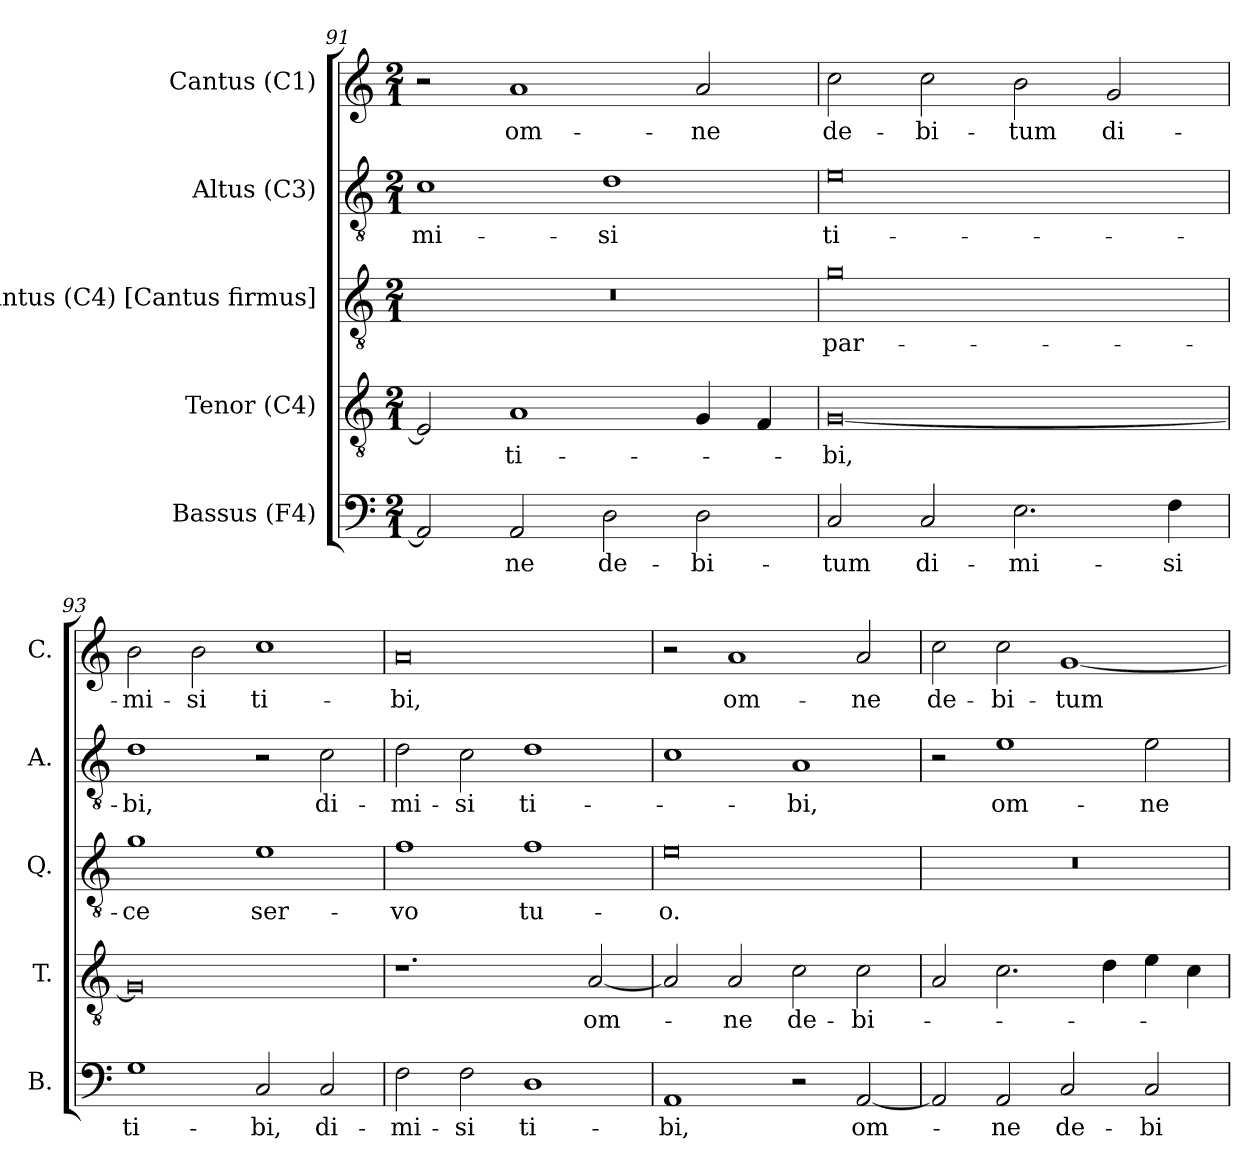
**kern	**text	**kern	**text	**kern	**text	**kern	**text	**kern	**text
*part5	*part5	*part4	*part4	*part3	*part3	*part2	*part2	*part1	*part1
*staff5	*staff5	*staff4	*staff4	*staff3	*staff3	*staff2	*staff2	*staff1	*staff1
*I"Bassus (F4)	*	*I"Tenor (C4)	*	*I"Quintus (C4) [Cantus firmus]	*	*I"Altus (C3)	*	*I"Cantus (C1)	*
*I'B.	*	*I'T.	*	*I'Q.	*	*I'A.	*	*I'C.	*
*clefF4	*	*clefGv2	*	*clefGv2	*	*clefGv2	*	*clefG2	*
*	*	*	*	*ITrd7c12	*	*ITrd7c12	*	*	*
*k[]	*	*k[]	*	*k[]	*	*k[]	*	*k[]	*
*C:	*	*C:	*	*C:	*	*C:	*	*C:	*
*M2/1	*	*M2/1	*	*M2/1	*	*M2/1	*	*M2/1	*
=91	=91	=91	=91	=91	=91	=91	=91	=91	=91
!	!	!	!	!LO:N:vis=1	!	!	!	!	!
!	!	!	!	!	!	!	!LO:LY:b:color=#000000	!	!
2AAi/]	.	2Ei/]	.	0r	.	1Ci	-mi-	2r	.
!	!LO:LY:b:color=#000000	!	!	!	!	!	!	!	!
!	!	!	!LO:LY:b:color=#000000	!	!	!	!	!	!
!	!	!	!	!	!	!	!	!	!LO:LY:b:color=#000000
2AAi/	-ne	1Ai	ti-	.	.	.	.	1ai	om-
!	!LO:LY:b:color=#000000	!	!	!	!	!	!	!	!
!	!	!	!	!	!	!	!LO:LY:b:color=#000000	!	!
2Di\	de-	.	.	.	.	1Di	-si	.	.
!	!LO:LY:b:color=#000000	!	!	!	!	!	!	!	!
!	!	!	!	!	!	!	!	!	!LO:LY:b:color=#000000
2Di\	-bi-	4Gi/	.	.	.	.	.	2ai/	-ne
.	.	4Fi/	.	.	.	.	.	.	.
=92	=92	=92	=92	=92	=92	=92	=92	=92	=92
!	!LO:LY:b:color=#000000	!	!	!	!	!	!	!	!
!	!	!	!LO:LY:b:color=#000000	!	!	!	!	!	!
!	!	!	!	!	!LO:LY:b:color=#000000	!	!	!	!
!	!	!	!	!	!	!	!LO:LY:b:color=#000000	!	!
!	!	!	!	!	!	!	!	!	!LO:LY:b:color=#000000
2Ci/	-tum	[0Gi	-bi,	0Gi	par-	0Ei	ti-	2cci\	de-
!	!LO:LY:b:color=#000000	!	!	!	!	!	!	!	!
!	!	!	!	!	!	!	!	!	!LO:LY:b:color=#000000
2Ci/	di-	.	.	.	.	.	.	2cci\	-bi-
!	!LO:LY:b:color=#000000	!	!	!	!	!	!	!	!
!	!	!	!	!	!	!	!	!	!LO:LY:b:color=#000000
2.Ei\	-mi-	.	.	.	.	.	.	2bi\	-tum
!	!	!	!	!	!	!	!	!	!LO:LY:b:color=#000000
.	.	.	.	.	.	.	.	2gi/	di-
!	!LO:LY:b:color=#000000	!	!	!	!	!	!	!	!
4Fi\	-si	.	.	.	.	.	.	.	.
=93	=93	=93	=93	=93	=93	=93	=93	=93	=93
!	!LO:LY:b:color=#000000	!	!	!	!	!	!	!	!
!	!	!	!	!	!LO:LY:b:color=#000000	!	!	!	!
!	!	!	!	!	!	!	!LO:LY:b:color=#000000	!	!
!	!	!	!	!	!	!	!	!	!LO:LY:b:color=#000000
1Gi	ti-	0Gi]	.	1Gi	-ce	1Di	-bi,	2bi\	-mi-
!	!	!	!	!	!	!	!	!	!LO:LY:b:color=#000000
.	.	.	.	.	.	.	.	2bi\	-si
!	!LO:LY:b:color=#000000	!	!	!	!	!	!	!	!
!	!	!	!	!	!LO:LY:b:color=#000000	!	!	!	!
!	!	!	!	!	!	!	!	!	!LO:LY:b:color=#000000
2Ci/	-bi,	.	.	1Ei	ser-	2r	.	1cci	ti-
!	!LO:LY:b:color=#000000	!	!	!	!	!	!	!	!
!	!	!	!	!	!	!	!LO:LY:b:color=#000000	!	!
2Ci/	di-	.	.	.	.	2Ci\	di-	.	.
=94	=94	=94	=94	=94	=94	=94	=94	=94	=94
!	!LO:LY:b:color=#000000	!	!	!	!	!	!	!	!
!	!	!	!	!	!LO:LY:b:color=#000000	!	!	!	!
!	!	!	!	!	!	!	!LO:LY:b:color=#000000	!	!
!	!	!	!	!	!	!	!	!	!LO:LY:b:color=#000000
2Fi\	-mi-	1.r	.	1Fi	-vo	2Di\	-mi-	0ai	-bi,
!	!LO:LY:b:color=#000000	!	!	!	!	!	!	!	!
!	!	!	!	!	!	!	!LO:LY:b:color=#000000	!	!
2Fi\	-si	.	.	.	.	2Ci\	-si	.	.
!	!LO:LY:b:color=#000000	!	!	!	!	!	!	!	!
!	!	!	!	!	!LO:LY:b:color=#000000	!	!	!	!
!	!	!	!	!	!	!	!LO:LY:b:color=#000000	!	!
1Di	ti-	.	.	1Fi	tu-	1Di	ti-	.	.
!	!	!	!LO:LY:b:color=#000000	!	!	!	!	!	!
.	.	[2Ai/	om-	.	.	.	.	.	.
!!LO:LB:g=z
=95	=95	=95	=95	=95	=95	=95	=95	=95	=95
!	!LO:LY:b:color=#000000	!	!	!	!	!	!	!	!
!	!	!	!	!	!LO:LY:b:color=#000000	!	!	!	!
1AAi	-bi,	2Ai/]	.	0Ei	-o.	1Ci	.	2r	.
!	!	!	!LO:LY:b:color=#000000	!	!	!	!	!	!
!	!	!	!	!	!	!	!	!	!LO:LY:b:color=#000000
.	.	2Ai/	-ne	.	.	.	.	1ai	om-
!	!	!	!LO:LY:b:color=#000000	!	!	!	!	!	!
!	!	!	!	!	!	!	!LO:LY:b:color=#000000	!	!
2r	.	2ci\	de-	.	.	1AAi	-bi,	.	.
!	!LO:LY:b:color=#000000	!	!	!	!	!	!	!	!
!	!	!	!LO:LY:b:color=#000000	!	!	!	!	!	!
!	!	!	!	!	!	!	!	!	!LO:LY:b:color=#000000
[2AAi/	om-	2ci\	-bi-	.	.	.	.	2ai/	-ne
=96	=96	=96	=96	=96	=96	=96	=96	=96	=96
!	!	!	!	!LO:N:vis=1	!	!	!	!	!
!	!	!	!	!	!	!	!	!	!LO:LY:b:color=#000000
2AAi/]	.	2Ai/	.	0r	.	2r	.	2cci\	de-
!	!LO:LY:b:color=#000000	!	!	!	!	!	!	!	!
!	!	!	!	!	!	!	!LO:LY:b:color=#000000	!	!
!	!	!	!	!	!	!	!	!	!LO:LY:b:color=#000000
2AAi/	-ne	2.ci\	.	.	.	1Ei	om-	2cci\	-bi-
!	!LO:LY:b:color=#000000	!	!	!	!	!	!	!	!
!	!	!	!	!	!	!	!	!	!LO:LY:b:color=#000000
2Ci/	de-	.	.	.	.	.	.	[1gi	-tum
.	.	4di\	.	.	.	.	.	.	.
!	!LO:LY:b:color=#000000	!	!	!	!	!	!	!	!
!	!	!	!	!	!	!	!LO:LY:b:color=#000000	!	!
2Ci/	-bi-	4ei\	.	.	.	2Ei\	-ne	.	.
.	.	4ci\	.	.	.	.	.	.	.
=	=	=	=	=	=	=	=	=	=
*-	*-	*-	*-	*-	*-	*-	*-	*-	*-
